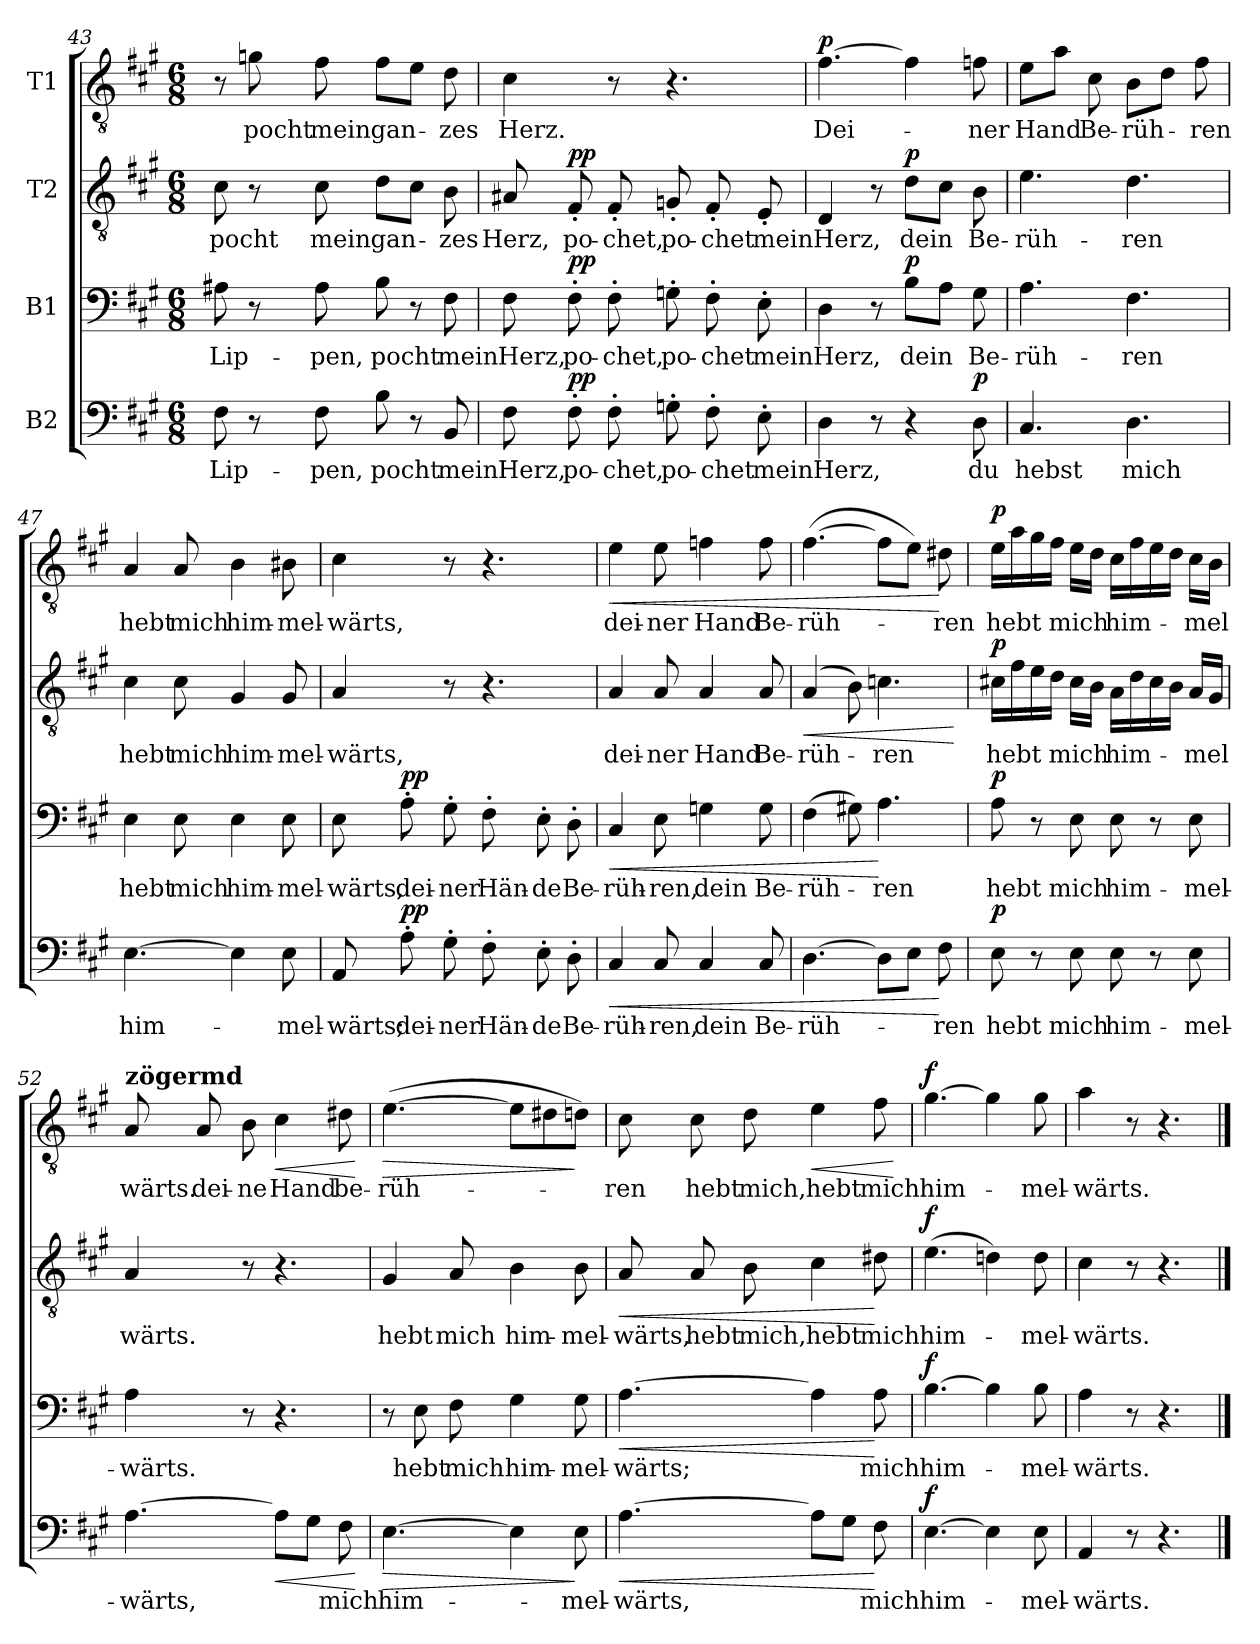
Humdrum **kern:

**kern	**text	**dynam	**kern	**text	**dynam	**kern	**text	**dynam	**kern	**text	**dynam
*part4	*part4	*part4	*part3	*part3	*part3	*part2	*part2	*part2	*part1	*part1	*part1
*staff4	*staff4	*staff4	*staff3	*staff3	*staff3	*staff2	*staff2	*staff2	*staff1	*staff1	*staff1
*I"B2	*	*	*I"B1	*	*	*I"T2	*	*	*I"T1	*	*
!!LO:LB:g=z
*clefF4	*	*	*clefF4	*	*	*clefGv2	*	*	*clefGv2	*	*
*k[f#c#g#]	*	*	*k[f#c#g#]	*	*	*k[f#c#g#]	*	*	*k[f#c#g#]	*	*
*M6/8	*	*	*M6/8	*	*	*M6/8	*	*	*M6/8	*	*
=43	=43	=43	=43	=43	=43	=43	=43	=43	=43	=43	=43
!	!LO:LY:b	!	!	!LO:LY:b	!	!	!LO:LY:b	!	!	!	!
8F#\	Lip-	.	8A#X\	Lip-	.	8c#\	pocht	.	8r	.	.
!	!	!	!	!	!	!	!	!	!	!LO:LY:b	!
8r	.	.	8r	.	.	8r	.	.	8gn\	pocht	.
!	!LO:LY:b	!	!	!LO:LY:b	!	!	!LO:LY:b	!	!	!LO:LY:b	!
8F#\	-pen,	.	8A#\	-pen,	.	8c#\	mein	.	8f#\	mein	.
!	!LO:LY:b	!	!	!LO:LY:b	!	!	!LO:LY:b	!	!	!LO:LY:b	!
8B\	pocht	.	8B\	pocht	.	8d\L	gan-	.	8f#\L	gan-	.
8r	.	.	8r	.	.	8c#\J	.	.	8e\J	.	.
!	!LO:LY:b	!	!	!LO:LY:b	!	!	!LO:LY:b	!	!	!LO:LY:b	!
8BB/	mein	.	8F#\	mein	.	8B\	-zes	.	8d\	-zes	.
=44	=44	=44	=44	=44	=44	=44	=44	=44	=44	=44	=44
!	!LO:LY:b	!	!	!LO:LY:b	!	!	!LO:LY:b	!	!	!LO:LY:b	!
8F#\	Herz,	.	8F#\	Herz,	.	8A#X/	Herz,	.	4c#\	Herz.	.
!	!LO:LY:b	!LO:DY:a	!	!LO:LY:b	!LO:DY:a	!	!LO:LY:b	!LO:DY:a	!	!	!
8F#'\	po-	pp	8F#'\	po-	pp	8F#'/	po-	pp	.	.	.
!	!LO:LY:b	!	!	!LO:LY:b	!	!	!LO:LY:b	!	!	!	!
8F#'\	-chet,	.	8F#'\	-chet,	.	8F#'/	-chet,	.	8r	.	.
!	!LO:LY:b	!	!	!LO:LY:b	!	!	!LO:LY:b	!	!	!	!
8Gn'\	po-	.	8Gn'\	po-	.	8Gn'/	po-	.	4.r	.	.
!	!LO:LY:b	!	!	!LO:LY:b	!	!	!LO:LY:b	!	!	!	!
8F#'\	-chet	.	8F#'\	-chet	.	8F#'/	-chet	.	.	.	.
!	!LO:LY:b	!	!	!LO:LY:b	!	!	!LO:LY:b	!	!	!	!
8E'\	mein	.	8E'\	mein	.	8E'/	mein	.	.	.	.
=45	=45	=45	=45	=45	=45	=45	=45	=45	=45	=45	=45
!	!LO:LY:b	!	!	!LO:LY:b	!	!	!LO:LY:b	!	!	!LO:LY:b	!LO:DY:a
4D\	Herz,	.	4D\	Herz,	.	4D/	Herz,	.	[4.f#\	Dei-	p
8r	.	.	8r	.	.	8r	.	.	.	.	.
!	!	!	!	!LO:LY:b	!LO:DY:a	!	!LO:LY:b	!LO:DY:a	!	!	!
4r	.	.	8B\L	dein	p	8d\L	dein	p	4f#\]	.	.
.	.	.	8A\J	.	.	8c#\J	.	.	.	.	.
!	!LO:LY:b	!LO:DY:a	!	!LO:LY:b	!	!	!LO:LY:b	!	!	!LO:LY:b	!
8D\	du	p	8G#\	Be-	.	8B\	Be-	.	8fn\	-ner	.
!!LO:PB:g=z
=46	=46	=46	=46	=46	=46	=46	=46	=46	=46	=46	=46
!	!LO:LY:b	!	!	!LO:LY:b	!	!	!LO:LY:b	!	!	!LO:LY:b	!
4.C#/	hebst	.	4.A\	-rüh-	.	4.e\	-rüh-	.	8e\L	Hand	.
.	.	.	.	.	.	.	.	.	8a\J	.	.
!	!	!	!	!	!	!	!	!	!	!LO:LY:b	!
.	.	.	.	.	.	.	.	.	8c#\	Be-	.
!	!LO:LY:b	!	!	!LO:LY:b	!	!	!LO:LY:b	!	!	!LO:LY:b	!
4.D\	mich	.	4.F#\	-ren	.	4.d\	-ren	.	8B\L	-rüh-	.
.	.	.	.	.	.	.	.	.	8d\J	.	.
!	!	!	!	!	!	!	!	!	!	!LO:LY:b	!
.	.	.	.	.	.	.	.	.	8f#\	-ren	.
=47	=47	=47	=47	=47	=47	=47	=47	=47	=47	=47	=47
!	!LO:LY:b	!	!	!LO:LY:b	!	!	!LO:LY:b	!	!	!LO:LY:b	!
[4.E\	him-	.	4E\	hebt	.	4c#\	hebt	.	4A/	hebt	.
!	!	!	!	!LO:LY:b	!	!	!LO:LY:b	!	!	!LO:LY:b	!
.	.	.	8E\	mich	.	8c#\	mich	.	8A/	mich	.
!	!	!	!	!LO:LY:b	!	!	!LO:LY:b	!	!	!LO:LY:b	!
4E\]	.	.	4E\	him-	.	4G#/	him-	.	4B\	him-	.
!	!LO:LY:b	!	!	!LO:LY:b	!	!	!LO:LY:b	!	!	!LO:LY:b	!
8E\	-mel-	.	8E\	-mel-	.	8G#/	-mel-	.	8B#X\	-mel-	.
=48	=48	=48	=48	=48	=48	=48	=48	=48	=48	=48	=48
!	!LO:LY:b	!	!	!LO:LY:b	!	!	!LO:LY:b	!	!	!LO:LY:b	!
8AA/	-wärts;	.	8E\	-wärts,	.	4A/	-wärts,	.	4c#\	-wärts,	.
!	!LO:LY:b	!LO:DY:a	!	!LO:LY:b	!LO:DY:a	!	!	!	!	!	!
8A'\	dei-	pp	8A'\	dei-	pp	.	.	.	.	.	.
!	!LO:LY:b	!	!	!LO:LY:b	!	!	!	!	!	!	!
8G#'\	-ner	.	8G#'\	-ner	.	8r	.	.	8r	.	.
!	!LO:LY:b	!	!	!LO:LY:b	!	!	!	!	!	!	!
8F#'\	Hän-	.	8F#'\	Hän-	.	4.r	.	.	4.r	.	.
!	!LO:LY:b	!	!	!LO:LY:b	!	!	!	!	!	!	!
8E'\	-de	.	8E'\	-de	.	.	.	.	.	.	.
!	!LO:LY:b	!	!	!LO:LY:b	!	!	!	!	!	!	!
8D'\	Be-	.	8D'\	Be-	.	.	.	.	.	.	.
=49	=49	=49	=49	=49	=49	=49	=49	=49	=49	=49	=49
!	!LO:LY:b	!LO:HP:b	!	!LO:LY:b	!LO:HP:b	!	!LO:LY:b	!	!	!LO:LY:b	!LO:HP:b
4C#/	-rüh-	<	4C#/	-rüh-	<	4A/	dei-	.	4e\	dei-	<
!	!LO:LY:b	!	!	!LO:LY:b	!	!	!LO:LY:b	!	!	!LO:LY:b	!
8C#/	-ren,	.	8E\	-ren,	.	8A/	-ner	.	8e\	-ner	.
!	!LO:LY:b	!	!	!LO:LY:b	!	!	!LO:LY:b	!	!	!LO:LY:b	!
4C#/	dein	.	4Gn\	dein	.	4A/	Hand	.	4fn\	Hand	.
!	!LO:LY:b	!	!	!LO:LY:b	!	!	!LO:LY:b	!	!	!LO:LY:b	!
8C#/	Be-	.	8G\	Be-	.	8A/	Be-	.	8f\	Be-	.
!!LO:LB:g=z
=50	=50	=50	=50	=50	=50	=50	=50	=50	=50	=50	=50
!	!LO:LY:b	!	!	!LO:LY:b	!	!	!LO:LY:b	!LO:HP:b	!	!LO:LY:b	!
[4.D\	-rüh-	.	(4F#\	-rüh-	.	(4A/	-rüh-	<	([4.f#\	-rüh-	.
.	.	.	8G#X\)	.	.	8B\)	.	.	.	.	.
!	!	!	!	!LO:LY:b	!	!	!LO:LY:b	!	!	!	!
8D\L]	.	.	4.A\	-ren	[	4.cn\	-ren	.	8f#\L]	.	.
8E\J	.	.	.	.	.	.	.	.	8e\J)	.	.
!	!LO:LY:b	!	!	!	!	!	!	!	!	!LO:LY:b	!
8F#\	-ren	[	.	.	.	.	.	.	8d#X\	-ren	[
.	.	.	.	.	.	.	.	[	.	.	.
=51	=51	=51	=51	=51	=51	=51	=51	=51	=51	=51	=51
!	!LO:LY:b	!LO:DY:a	!	!LO:LY:b	!LO:DY:a	!	!LO:LY:b	!LO:DY:a	!	!LO:LY:b	!LO:DY:a
8E\	hebt	p	8A\	hebt	p	16c#X\LL	hebt	p	16e\LL	hebt	p
.	.	.	.	.	.	16f#\	.	.	16a\	.	.
8r	.	.	8r	.	.	16e\	.	.	16g#\	.	.
.	.	.	.	.	.	16d\JJ	.	.	16f#\JJ	.	.
!	!LO:LY:b	!	!	!LO:LY:b	!	!	!LO:LY:b	!	!	!LO:LY:b	!
8E\	mich	.	8E\	mich	.	16c#\LL	mich	.	16e\LL	mich	.
.	.	.	.	.	.	16B\JJ	.	.	16d\JJ	.	.
!	!LO:LY:b	!	!	!LO:LY:b	!	!	!LO:LY:b	!	!	!LO:LY:b	!
8E\	him-	.	8E\	him-	.	16A\LL	him-	.	16c#\LL	him-	.
.	.	.	.	.	.	16d\	.	.	16f#\	.	.
8r	.	.	8r	.	.	16c#\	.	.	16e\	.	.
.	.	.	.	.	.	16B\JJ	.	.	16d\JJ	.	.
!	!LO:LY:b	!	!	!LO:LY:b	!	!	!LO:LY:b	!	!	!LO:LY:b	!
8E\	-mel-	.	8E\	-mel-	.	16A/LL	-mel	.	16c#\LL	-mel	.
.	.	.	.	.	.	16G#/JJ	.	.	16B\JJ	.	.
=52	=52	=52	=52	=52	=52	=52	=52	=52	=52	=52	=52
!	!	!	!	!	!	!	!	!	!LO:TX:a:B:t=zögermd	!	!
!	!LO:LY:b	!	!	!LO:LY:b	!	!	!LO:LY:b	!	!	!LO:LY:b	!
[4.A\	-wärts,	.	4A\	wärts.	.	4A/	wärts.	.	8A/	wärts.	.
!	!	!	!	!	!	!	!	!	!	!LO:LY:b	!
.	.	.	.	.	.	.	.	.	8A/	dei-	.
!	!	!	!	!	!	!	!	!	!	!LO:LY:b	!
.	.	.	8r	.	.	8r	.	.	8B\	-ne	.
!	!	!LO:HP:b	!	!	!	!	!	!	!	!LO:LY:b	!LO:HP:b
8A\L]	.	<	4.r	.	.	4.r	.	.	4c#\	Hand	<
8G#\J	.	.	.	.	.	.	.	.	.	.	.
!	!LO:LY:b	!	!	!	!	!	!	!	!	!LO:LY:b	!
8F#\	mich	.	.	.	.	.	.	.	8d#X\	be-	.
.	.	[	.	.	.	.	.	.	.	.	[
!!LO:LB:g=z
=53	=53	=53	=53	=53	=53	=53	=53	=53	=53	=53	=53
!	!LO:LY:b	!LO:HP:b	!	!	!	!	!LO:LY:b	!	!	!LO:LY:b	!LO:HP:b
[4.E\	him-	>	8r	.	.	4G#/	hebt	.	([4.e\	-rüh-	>
!	!	!	!	!LO:LY:b	!	!	!	!	!	!	!
.	.	.	8E\	hebt	.	.	.	.	.	.	.
!	!	!	!	!LO:LY:b	!	!	!LO:LY:b	!	!	!	!
.	.	.	8F#\	mich	.	8A/	mich	.	.	.	.
!	!	!	!	!LO:LY:b	!	!	!LO:LY:b	!	!	!	!
4E\]	.	.	4G#\	him-	.	4B\	him-	.	8e\L]	.	.
.	.	.	.	.	.	.	.	.	8d#X\	.	.
!	!LO:LY:b	!	!	!LO:LY:b	!	!	!LO:LY:b	!	!	!	!
8E\	-mel-	]	8G#\	-mel-	.	8B\	-mel-	.	8dn\J)	.	]
=54	=54	=54	=54	=54	=54	=54	=54	=54	=54	=54	=54
!	!LO:LY:b	!LO:HP:b	!	!LO:LY:b	!LO:HP:b	!	!LO:LY:b	!LO:HP:b	!	!LO:LY:b	!
[4.A\	-wärts,	<	[4.A\	-wärts;	<	8A/	-wärts,	<	8c#\	-ren	.
!	!	!	!	!	!	!	!LO:LY:b	!	!	!LO:LY:b	!
.	.	.	.	.	.	8A/	hebt	.	8c#\	hebt	.
!	!	!	!	!	!	!	!LO:LY:b	!	!	!LO:LY:b	!
.	.	.	.	.	.	8B\	mich,	.	8d\	mich,	.
!	!	!	!	!	!	!	!LO:LY:b	!	!	!LO:LY:b	!LO:HP:b
8A\L]	.	.	4A\]	.	.	4c#\	hebt	.	4e\	hebt	<
8G#\J	.	.	.	.	.	.	.	.	.	.	.
!	!LO:LY:b	!	!	!LO:LY:b	!	!	!LO:LY:b	!	!	!LO:LY:b	!
8F#\	mich	[	8A\	mich	[	8d#X\	mich	[	8f#\	mich	.
.	.	.	.	.	.	.	.	.	.	.	[
=55	=55	=55	=55	=55	=55	=55	=55	=55	=55	=55	=55
!	!LO:LY:b	!LO:DY:a	!	!LO:LY:b	!LO:DY:a	!	!LO:LY:b	!LO:DY:a	!	!LO:LY:b	!LO:DY:a
[4.E\	him-	f	[4.B\	him-	f	(4.e\	him-	f	[4.g#\	him-	f
4E\]	.	.	4B\]	.	.	4dn\)	.	.	4g#\]	.	.
!	!LO:LY:b	!	!	!LO:LY:b	!	!	!LO:LY:b	!	!	!LO:LY:b	!
8E\	-mel-	.	8B\	-mel-	.	8d\	-mel-	.	8g#\	-mel-	.
=56	=56	=56	=56	=56	=56	=56	=56	=56	=56	=56	=56
!	!LO:LY:b	!	!	!LO:LY:b	!	!	!LO:LY:b	!	!	!LO:LY:b	!
4AA/	-wärts.	.	4A\	-wärts.	.	4c#\	-wärts.	.	4a\	-wärts.	.
8r	.	.	8r	.	.	8r	.	.	8r	.	.
4.r	.	.	4.r	.	.	4.r	.	.	4.r	.	.
==	==	==	==	==	==	==	==	==	==	==	==
*-	*-	*-	*-	*-	*-	*-	*-	*-	*-	*-	*-
